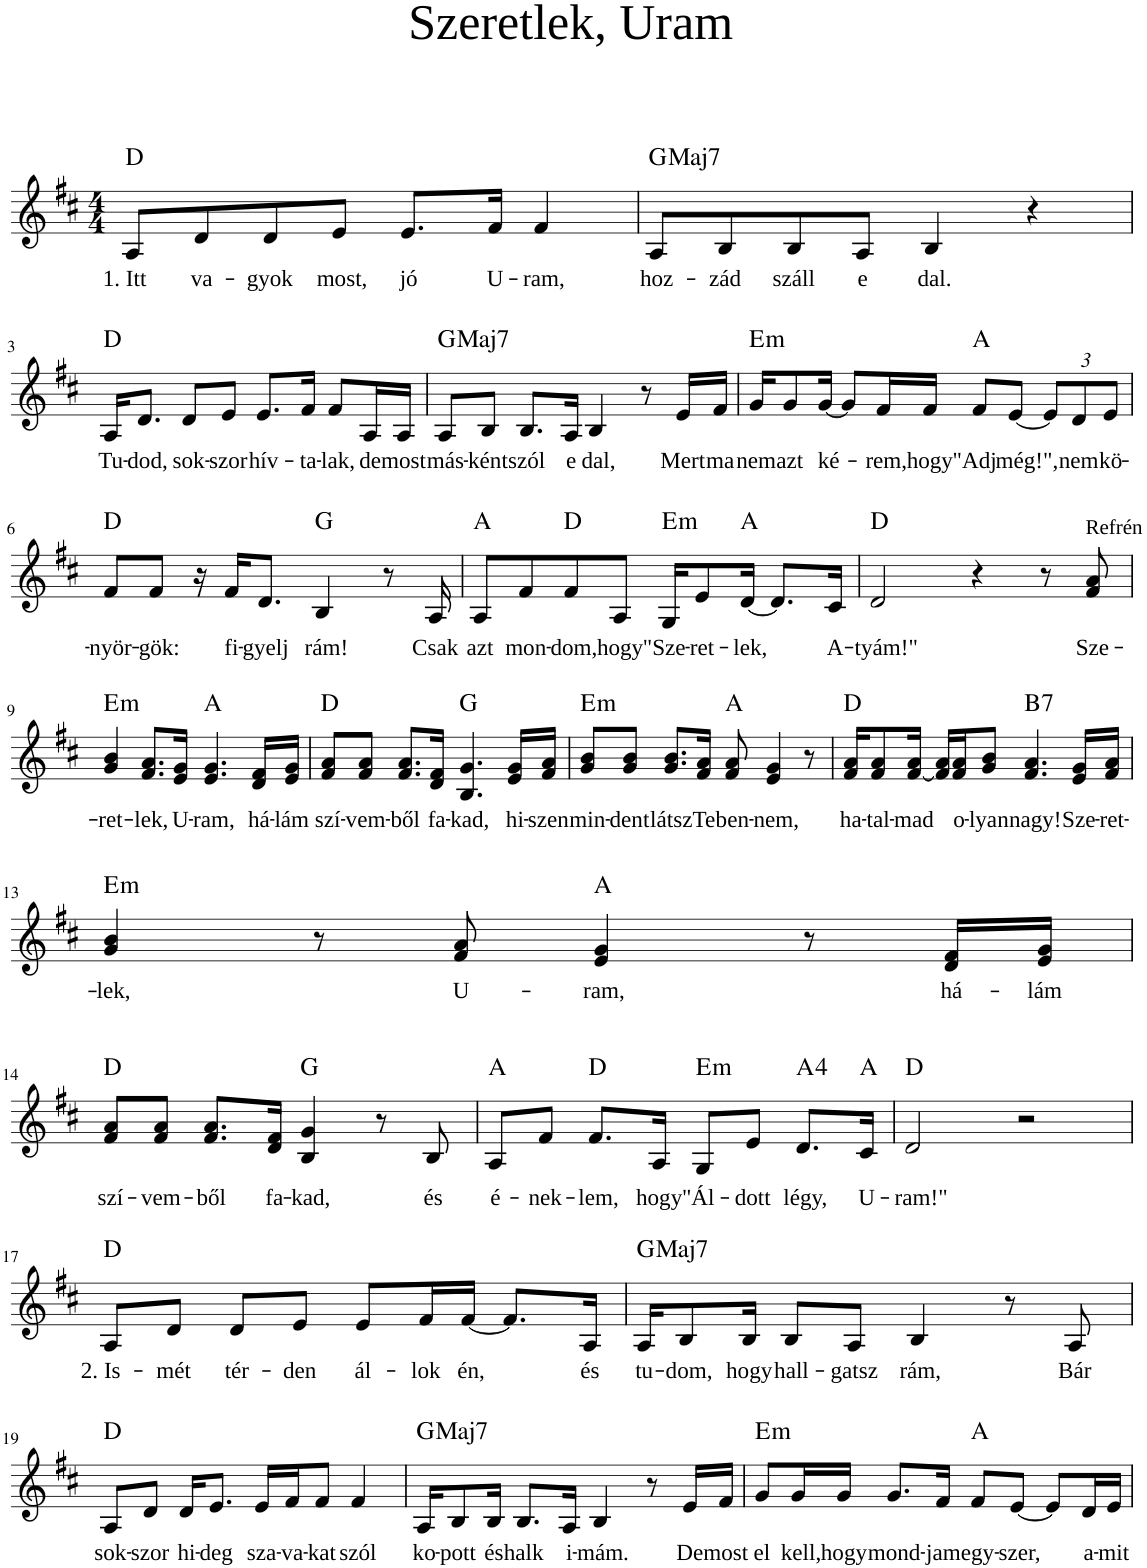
**kern	**text	**harte
*part1	*part1	*part1
*staff1	*staff1	*
*I"Voice	*	*
*clefG2	*	*
*k[f#c#]	*	*
*M4/4	*	*
=1	=1	=1
!	!LO:LY:b	!LO:H:kt=N.C.
8A/L	1. Itt	N
!	!LO:LY:b	!
8d/	va-	.
!	!LO:LY:b	!
8d/	-gyok	.
!	!LO:LY:b	!
8e/J	most,	.
!	!LO:LY:b	!
8.e/L	jó	.
!	!LO:LY:b	!
16f#/Jk	U-	.
!	!LO:LY:b	!
4f#/	-ram,	.
=2	=2	=2
!	!LO:LY:b	!LO:H:kt=Maj7
8A/L	hoz-	G:maj7
!	!LO:LY:b	!
8B/	-zád	.
!	!LO:LY:b	!
8B/	száll	.
!	!LO:LY:b	!
8A/J	e	.
!	!LO:LY:b	!
4B/	dal.	.
4r	.	.
!!LO:LB:g=z
=3	=3	=3
!	!LO:LY:b	!LO:H:kt=N.C.
16A/KL	Tu-	N
!	!LO:LY:b	!
8.d/J	-dod,	.
!	!LO:LY:b	!
8d/L	sok-	.
!	!LO:LY:b	!
8e/J	-szor	.
!	!LO:LY:b	!
8.e/L	hív-	.
!	!LO:LY:b	!
16f#/Jk	-ta-	.
!	!LO:LY:b	!
8f#/L	-lak,	.
!	!LO:LY:b	!
16A/L	de	.
!	!LO:LY:b	!
16A/JJ	most	.
=4	=4	=4
!	!LO:LY:b	!LO:H:kt=Maj7
8A/L	más-	G:maj7
!	!LO:LY:b	!
8B/J	-ként	.
!	!LO:LY:b	!
8.B/L	szól	.
!	!LO:LY:b	!
16A/Jk	e	.
!	!LO:LY:b	!
4B/	dal,	.
8r	.	.
!	!LO:LY:b	!
16e/LL	Mert	.
!	!LO:LY:b	!
16f#/JJ	ma	.
=5	=5	=5
!	!LO:LY:b	!LO:H:kt=m
16g/KL	nem	E:min
!	!LO:LY:b	!
8g/	azt	.
!	!LO:LY:b	!
[16g/Jk	ké-	.
8g/L]	.	.
!	!LO:LY:b	!
16f#/L	rem,	.
!	!LO:LY:b	!
16f#/JJ	hogy	.
!	!LO:LY:b	!LO:H:kt=N.C.
8f#/L	"Adj	N
!	!LO:LY:b	!
[8e/J	még!",	.
*Xbrackettup	*	*
12e/L]	.	.
!	!LO:LY:b	!
12d/	nem	.
!	!LO:LY:b	!
12e/J	kö-	.
!!LO:LB:g=z
=6	=6	=6
!	!LO:LY:b	!LO:H:kt=N.C.
8f#/L	-nyör-	N
!	!LO:LY:b	!
8f#/J	-gök:	.
16r	.	.
!	!LO:LY:b	!
16f#/KL	fi-	.
!	!LO:LY:b	!
8.d/J	-gyelj	.
!	!LO:LY:b	!LO:H:kt=N.C.
4B/	rám!	N
8r	.	.
!	!LO:LY:b	!
16A/	Csak	.
=7	=7	=7
!	!LO:LY:b	!LO:H:kt=N.C.
8A/L	azt	N
!	!LO:LY:b	!
8f#/	mon-	.
!	!LO:LY:b	!LO:H:kt=N.C.
8f#/	-dom,	N
!	!LO:LY:b	!
8A/J	hogy	.
!	!LO:LY:b	!LO:H:kt=m
16G/KL	"Sze-	E:min
!	!LO:LY:b	!
8e/	-ret-	.
!	!LO:LY:b	!LO:H:kt=N.C.
[16d/Jk	-lek,	N
8.d/L]	.	.
!	!LO:LY:b	!
16c#/Jk	A-	.
=8	=8	=8
!	!LO:LY:b	!LO:H:kt=N.C.
2d/	-tyám!"	N
4r	.	.
8r	.	.
!LO:TX:a:t=Refrén	!	!
!	!LO:LY:b	!
8f#/ 8a/	Sze-	.
!!LO:LB:g=z
=9	=9	=9
!	!LO:LY:b	!LO:H:kt=m
4g/ 4b/	-ret-	E:min
!	!LO:LY:b	!
8.f#/ 8.a/L	-lek,	.
!	!LO:LY:b	!
16e/ 16g/Jk	U-	.
!	!LO:LY:b	!LO:H:kt=N.C.
4.e/ 4.g/	-ram,	N
!	!LO:LY:b	!
16d/ 16f#/LL	há-	.
!	!LO:LY:b	!
16e/ 16g/JJ	-lám	.
=10	=10	=10
!	!LO:LY:b	!LO:H:kt=N.C.
8f#/ 8a/L	szí-	N
!	!LO:LY:b	!
8f#/ 8a/J	-vem-	.
!	!LO:LY:b	!
8.f#/ 8.a/L	-ből	.
!	!LO:LY:b	!
16d/ 16f#/Jk	fa-	.
!	!LO:LY:b	!LO:H:kt=N.C.
4.B/ 4.g/	-kad,	N
!	!LO:LY:b	!
16e/ 16g/LL	hi-	.
!	!LO:LY:b	!
16f#/ 16a/JJ	-szen	.
=11	=11	=11
!	!LO:LY:b	!LO:H:kt=m
8g/ 8b/L	min-	E:min
!	!LO:LY:b	!
8g/ 8b/J	-dent	.
!	!LO:LY:b	!
8.g/ 8.b/L	látsz	.
!	!LO:LY:b	!
16f#/ 16a/Jk	Te	.
!	!LO:LY:b	!LO:H:kt=N.C.
8f#/ 8a/	ben-	N
!	!LO:LY:b	!
4e/ 4g/	-nem,	.
8r	.	.
=12	=12	=12
!	!LO:LY:b	!LO:H:kt=N.C.
16f#/ 16a/KL	ha-	N
!	!LO:LY:b	!
8f#/ 8a/	-tal-	.
!	!LO:LY:b	!
[16f#/ 16a/Jk	-mad	.
16f#/] 16a/LL	.	.
!	!LO:LY:b	!
16f#/ 16a/J	o-	.
!	!LO:LY:b	!
8g/ 8b/J	-lyan	.
!	!LO:LY:b	!LO:H:kt=7
4.f#/ 4.a/	nagy!	B:7
!	!LO:LY:b	!
16e/ 16g/LL	Sze-	.
!	!LO:LY:b	!
16f#/ 16a/JJ	ret-	.
!!LO:LB:g=z
=13	=13	=13
!	!LO:LY:b	!LO:H:kt=m
4g/ 4b/	-lek,	E:min
8r	.	.
!	!LO:LY:b	!
8f#/ 8a/	U-	.
!	!LO:LY:b	!LO:H:kt=N.C.
4e/ 4g/	-ram,	N
8r	.	.
!	!LO:LY:b	!
16d/ 16f#/LL	há-	.
!	!LO:LY:b	!
16e/ 16g/JJ	-lám	.
!!LO:LB:g=z
=14	=14	=14
!	!LO:LY:b	!LO:H:kt=N.C.
8f#/ 8a/L	szí-	N
!	!LO:LY:b	!
8f#/ 8a/J	-vem-	.
!	!LO:LY:b	!
8.f#/ 8.a/L	-ből	.
!	!LO:LY:b	!
16d/ 16f#/Jk	fa-	.
!	!LO:LY:b	!LO:H:kt=N.C.
4B/ 4g/	-kad,	N
8r	.	.
!	!LO:LY:b	!
8B/	és	.
=15	=15	=15
!	!LO:LY:b	!LO:H:kt=N.C.
8A/L	é-	N
!	!LO:LY:b	!
8f#/J	-nek-	.
!	!LO:LY:b	!LO:H:kt=N.C.
8.f#/L	-lem,	N
!	!LO:LY:b	!
16A/Jk	hogy	.
!	!LO:LY:b	!LO:H:kt=m
8G/L	"Ál-	E:min
!	!LO:LY:b	!
8e/J	-dott	.
!	!LO:LY:b	!
8.d/L	légy,	A:maj(4)
!	!LO:LY:b	!LO:H:kt=N.C.
16c#/Jk	U-	N
=16	=16	=16
!	!LO:LY:b	!LO:H:kt=N.C.
2d/	-ram!"	N
2r	.	.
!!LO:LB:g=z
=17	=17	=17
!	!LO:LY:b	!LO:H:kt=N.C.
8A/L	2. Is-	N
!	!LO:LY:b	!
8d/J	-mét	.
!	!LO:LY:b	!
8d/L	tér-	.
!	!LO:LY:b	!
8e/J	-den	.
!	!LO:LY:b	!
8e/L	ál-	.
!	!LO:LY:b	!
16f#/L	-lok	.
!	!LO:LY:b	!
[16f#/JJ	én,	.
8.f#/L]	.	.
!	!LO:LY:b	!
16A/Jk	és	.
=18	=18	=18
!	!LO:LY:b	!LO:H:kt=Maj7
16A/KL	tu-	G:maj7
!	!LO:LY:b	!
8B/	-dom,	.
!	!LO:LY:b	!
16B/Jk	hogy	.
!	!LO:LY:b	!
8B/L	hall-	.
!	!LO:LY:b	!
8A/J	-gatsz	.
!	!LO:LY:b	!
4B/	rám,	.
8r	.	.
!	!LO:LY:b	!
8A/	Bár	.
!!LO:LB:g=z
=19	=19	=19
!	!LO:LY:b	!LO:H:kt=N.C.
8A/L	sok-	N
!	!LO:LY:b	!
8d/J	-szor	.
!	!LO:LY:b	!
16d/KL	hi-	.
!	!LO:LY:b	!
8.e/J	-deg	.
!	!LO:LY:b	!
16e/LL	sza-	.
!	!LO:LY:b	!
16f#/J	-va-	.
!	!LO:LY:b	!
8f#/J	-kat	.
!	!LO:LY:b	!
4f#/	szól	.
=20	=20	=20
!	!LO:LY:b	!LO:H:kt=Maj7
16A/KL	ko-	G:maj7
!	!LO:LY:b	!
8B/	-pott	.
!	!LO:LY:b	!
16B/Jk	és	.
!	!LO:LY:b	!
8.B/L	halk	.
!	!LO:LY:b	!
16A/Jk	i-	.
!	!LO:LY:b	!
4B/	-mám.	.
8r	.	.
!	!LO:LY:b	!
16e/LL	De	.
!	!LO:LY:b	!
16f#/JJ	most	.
=21	=21	=21
!	!LO:LY:b	!LO:H:kt=m
8g/L	el	E:min
!	!LO:LY:b	!
16g/L	kell,	.
!	!LO:LY:b	!
16g/JJ	hogy	.
!	!LO:LY:b	!
8.g/L	mond-	.
!	!LO:LY:b	!
16f#/Jk	-jam	.
!	!LO:LY:b	!LO:H:kt=N.C.
8f#/L	egy-	N
!	!LO:LY:b	!
[8e/J	-szer,	.
8e/L]	.	.
!	!LO:LY:b	!
16d/L	a-	.
!	!LO:LY:b	!
16e/JJ	-mit	.
=	=	=
*-	*-	*-
